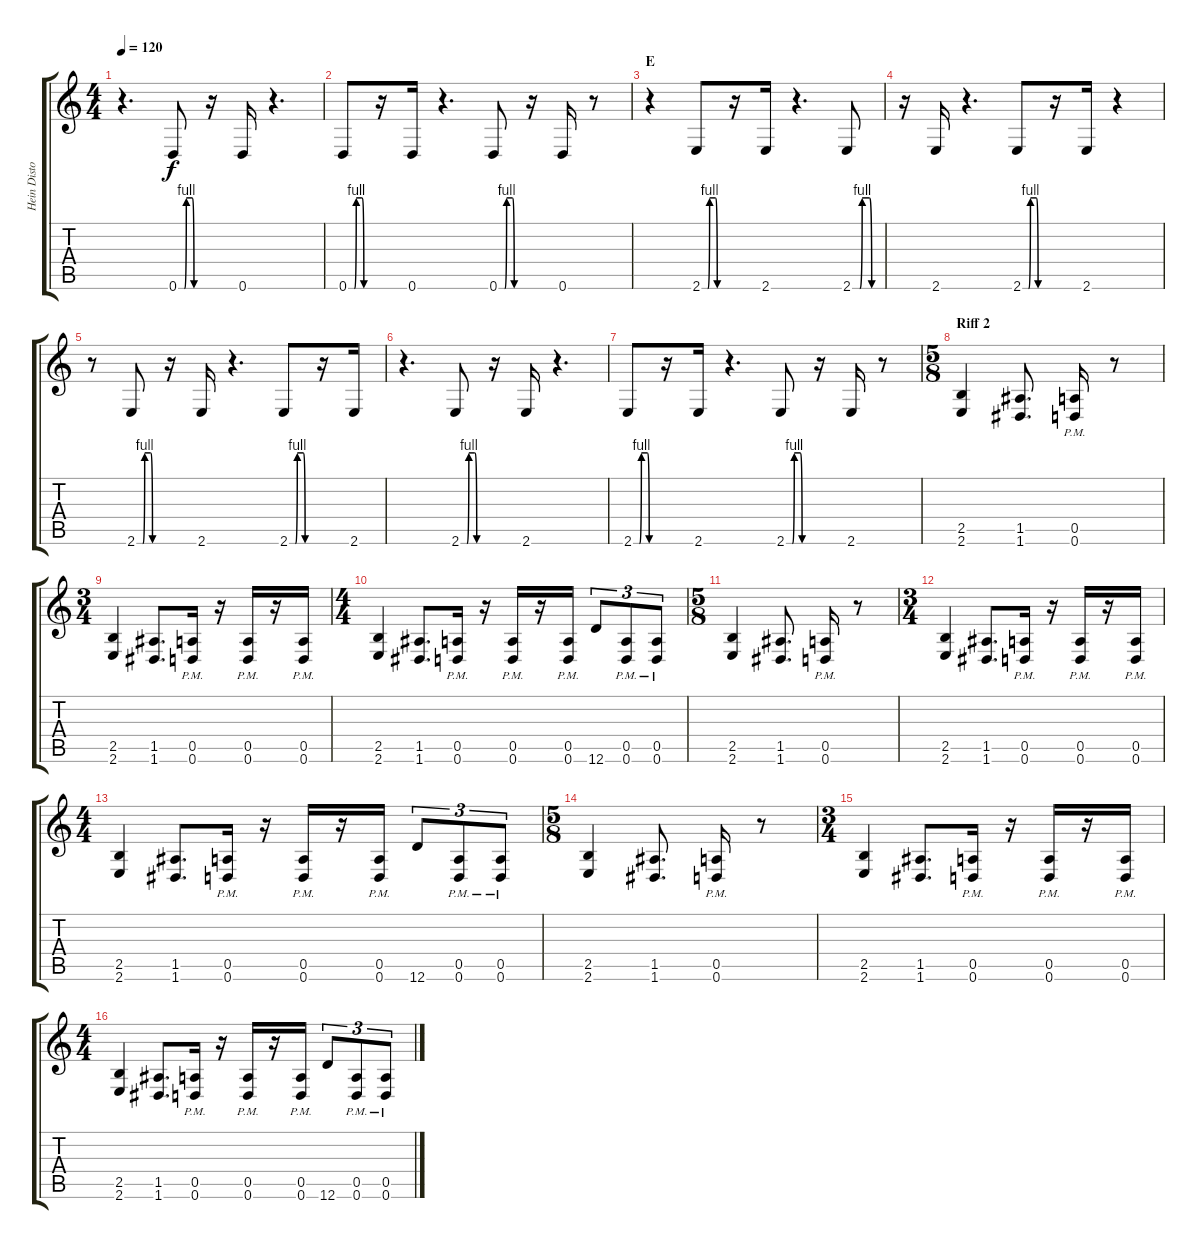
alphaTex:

\track ("Hein Distortion 2" "Hein Disto") {instrument distortionguitar}
\staff {score tabs}
\tuning (E4 B3 G3 D3 A2 D2) {hide}
\ts (4 4)
\tempo 120
\clef g2
\ks c
r.4{d dy f} 0.6{be (custom 0 0 15 0 20 4 35 4 40 0 60 0)}.8 r.16 0.6.16 r.4{d} |
0.6{be (custom 0 0 15 0 20 4 35 4 40 0 60 0)}.8 r.16 0.6.16 r.4{d} 0.6{be (custom 0 0 15 0 20 4 35 4 40 0 60 0)}.8 r.16 0.6.16 r.8 |
\section ("" "E")
r.4 2.6{be (custom 0 0 15 0 20 4 35 4 40 0 60 0)}.8 r.16 2.6.16 r.4{d} 2.6{be (custom 0 0 15 0 20 4 35 4 40 0 60 0)}.8 |
r.16 2.6.16 r.4{d} 2.6{be (custom 0 0 15 0 20 4 35 4 40 0 60 0)}.8 r.16 2.6.16 r.4 |
r.8 2.6{be (custom 0 0 15 0 20 4 35 4 40 0 60 0)}.8 r.16 2.6.16 r.4{d} 2.6{be (custom 0 0 15 0 20 4 35 4 40 0 60 0)}.8 r.16 2.6.16 |
r.4{d} 2.6{be (custom 0 0 15 0 20 4 35 4 40 0 60 0)}.8 r.16 2.6.16 r.4{d} |
2.6{be (custom 0 0 15 0 20 4 35 4 40 0 60 0)}.8 r.16 2.6.16 r.4{d} 2.6{be (custom 0 0 15 0 20 4 35 4 40 0 60 0)}.8 r.16 2.6.16 r.8 |
\ts (5 8)
\section ("" "Riff 2")
(2.5 2.6).4 (1.5 1.6).8{d} (0.5{pm} 0.6{pm}).16 r.8 |
\ts (3 4)
(2.5 2.6).4 (1.5 1.6).8{d} (0.5{pm} 0.6{pm}).16 r.16 (0.5{pm} 0.6{pm}).16 r.16 (0.5{pm} 0.6{pm}).16 |
\ts (4 4)
(2.5 2.6).4 (1.5 1.6).8{d} (0.5{pm} 0.6{pm}).16 r.16 (0.5{pm} 0.6{pm}).16 r.16 (0.5{pm} 0.6{pm}).16 12.6.8{tu (3 2)} (0.5{pm} 0.6{pm}).8{tu (3 2)} (0.5{pm} 0.6{pm}).8{tu (3 2)} |
\ts (5 8)
(2.5 2.6).4 (1.5 1.6).8{d} (0.5{pm} 0.6{pm}).16 r.8 |
\ts (3 4)
(2.5 2.6).4 (1.5 1.6).8{d} (0.5{pm} 0.6{pm}).16 r.16 (0.5{pm} 0.6{pm}).16 r.16 (0.5{pm} 0.6{pm}).16 |
\ts (4 4)
(2.5 2.6).4 (1.5 1.6).8{d} (0.5{pm} 0.6{pm}).16 r.16 (0.5{pm} 0.6{pm}).16 r.16 (0.5{pm} 0.6{pm}).16 12.6.8{tu (3 2)} (0.5{pm} 0.6{pm}).8{tu (3 2)} (0.5{pm} 0.6{pm}).8{tu (3 2)} |
\ts (5 8)
(2.5 2.6).4 (1.5 1.6).8{d} (0.5{pm} 0.6{pm}).16 r.8 |
\ts (3 4)
(2.5 2.6).4 (1.5 1.6).8{d} (0.5{pm} 0.6{pm}).16 r.16 (0.5{pm} 0.6{pm}).16 r.16 (0.5{pm} 0.6{pm}).16 |
\ts (4 4)
(2.5 2.6).4 (1.5 1.6).8{d} (0.5{pm} 0.6{pm}).16 r.16 (0.5{pm} 0.6{pm}).16 r.16 (0.5{pm} 0.6{pm}).16 12.6.8{tu (3 2)} (0.5{pm} 0.6{pm}).8{tu (3 2)} (0.5{pm} 0.6{pm}).8{tu (3 2)}
